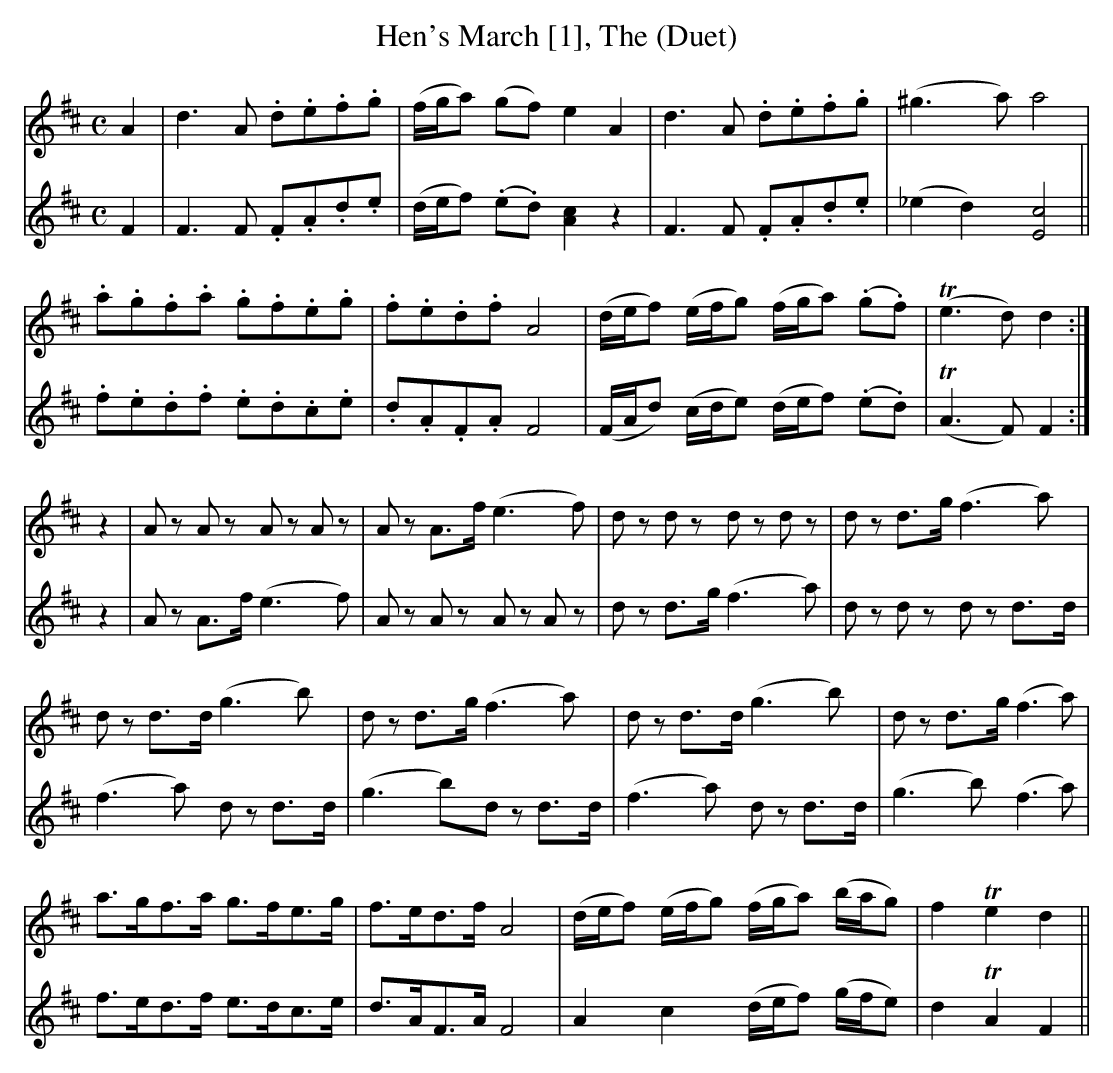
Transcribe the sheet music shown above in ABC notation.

X:1
T:Hen's March [1], The (Duet)
M:C
L:1/8
K:D
V:1
A2|d3A .d.e.f.g|(f/g/a) (gf) e2A2|d3A .d.e.f.g|(^g3a) a4|
.a.g.f.a .g.f.e.g|.f.e.d.f A4|(d/e/f) (e/f/g) (f/g/a) (.g.f)|T(e3d) d2:|
z2|A z A z A z Az|A z A>f (e3f)|d z d z d z d z|d z d>g (f3a)|
d z d>d (g3b)|d z d>g (f3a)|d z d>d (g3b)|d z d>g (f3a)|
a>gf>a g>fe>g|f>ed>f A4|(d/e/f) (e/f/g) (f/g/a) (b/a/g)|f2 Te2 d2 ||
V:2
F2|F3F .F.A.d.e|(d/e/f) (.e.d) [A2c2] z2|F3F .F.A.d.e|(_e2d2) [E4c4]||
.f.e.d.f .e.d.c.e|.d.A.F.A F4|(F/A/d) (c/d/e) (d/e/f) (.e.d)|T(A3F) F2:|
z2|A z A>f (e3 f)|A z A z A z A z|d z d>g (f3a)|d z d z d z d>d|
(f3 a) d z d>d|(g3b)d z d>d|(f3a) d z d>d|(g3b) (f3a)|
f>ed>f e>dc>e|d>AF>A F4|A2 c2 (d/e/f) (g/f/e)|d2 TA2 F2||
